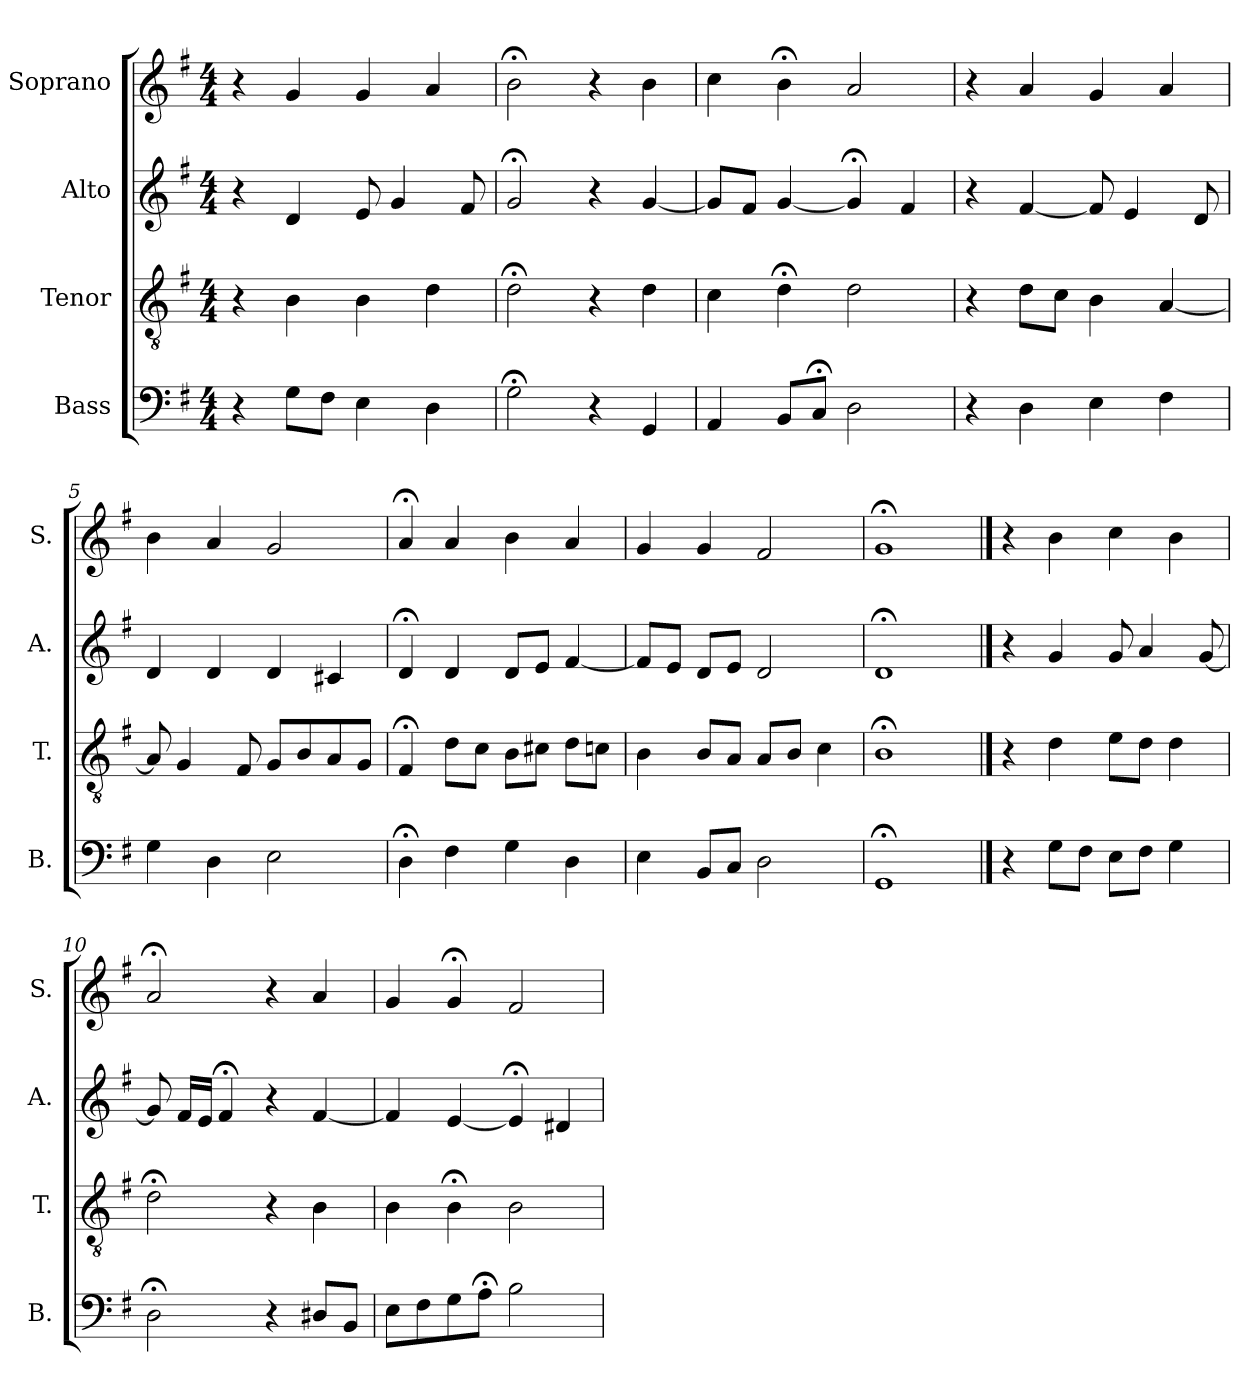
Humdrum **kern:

**kern	**kern	**kern	**kern
*part4	*part3	*part2	*part1
*staff4	*staff3	*staff2	*staff1
*I"Bass	*I"Tenor	*I"Alto	*I"Soprano
*I'B.	*I'T.	*I'A.	*I'S.
*clefF4	*clefGv2	*clefG2	*clefG2
*	*ITrd7c12	*	*
*k[f#]	*k[f#]	*k[f#]	*k[f#]
*G:	*G:	*G:	*G:
*M4/4	*M4/4	*M4/4	*M4/4
=1	=1	=1	=1
4r	4r	4r	4r
8G\L	4BB\	4d/	4g/
8F#\J	.	.	.
4E\	4BB\	8e/	4g/
.	.	4g/	.
4D\	4D\	.	4a/
.	.	8f#/	.
=2	=2	=2	=2
2G;<\	2D;<\	2g;</	2b;<\
4r	4r	4r	4r
4GG/	4D\	[4g/	4b\
=3	=3	=3	=3
4AA/	4C\	8g/L]	4cc\
.	.	8f#/J	.
8BB/L	4D;<\	[4g/	4b;<\
8C;</J	.	.	.
2D\	2D\	4g;</]	2a/
.	.	4f#/	.
=4	=4	=4	=4
4r	4r	4r	4r
4D\	8D\L	[4f#/	4a/
.	8C\J	.	.
4E\	4BB\	8f#/]	4g/
.	.	4e/	.
4F#\	[4AA/	.	4a/
.	.	8d/	.
!!LO:LB:g=z
=5	=5	=5	=5
4G\	8AA/]	4d/	4b\
.	4GG/	.	.
4D\	.	4d/	4a/
.	8FF#/	.	.
2E\	8GG/L	4d/	2g/
.	8BB/	.	.
.	8AA/	4c#X/	.
.	8GG/J	.	.
=6	=6	=6	=6
4D;<\	4FF#;</	4d;</	4a;</
4F#\	8D\L	4d/	4a/
.	8C\J	.	.
4G\	8BB\L	8d/L	4b\
.	8C#X\J	8e/J	.
4D\	8D\L	[4f#/	4a/
.	8Cn\J	.	.
=7	=7	=7	=7
4E\	4BB\	8f#/L]	4g/
.	.	8e/J	.
8BB/L	8BB/L	8d/L	4g/
8C/J	8AA/J	8e/J	.
2D\	8AA/L	2d/	2f#/
.	8BB/J	.	.
.	4C\	.	.
=8	=8	=8	=8
1GG;</	1BB;<\	1d;</	1g;</
==9	==9	==9	==9
4r	4r	4r	4r
8G\L	4D\	4g/	4b\
8F#\J	.	.	.
8E\L	8E\L	8g/	4cc\
8F#\J	8D\J	4a/	.
4G\	4D\	.	4b\
.	.	[8g/	.
!!LO:PB:g=z
=10	=10	=10	=10
2D;<\	2D;<\	8g/]	2a;</
.	.	16f#/LL	.
.	.	16e/JJ	.
.	.	4f#;</	.
4r	4r	4r	4r
8D#X/L	4BB\	[4f#/	4a/
8BB/J	.	.	.
=11	=11	=11	=11
8E\L	4BB\	4f#/]	4g/
8F#\	.	.	.
8G\	4BB;<\	[4e/	4g;</
8A;<\J	.	.	.
2B\	2BB\	4e;</]	2f#/
.	.	4d#X/	.
=	=	=	=
*-	*-	*-	*-
